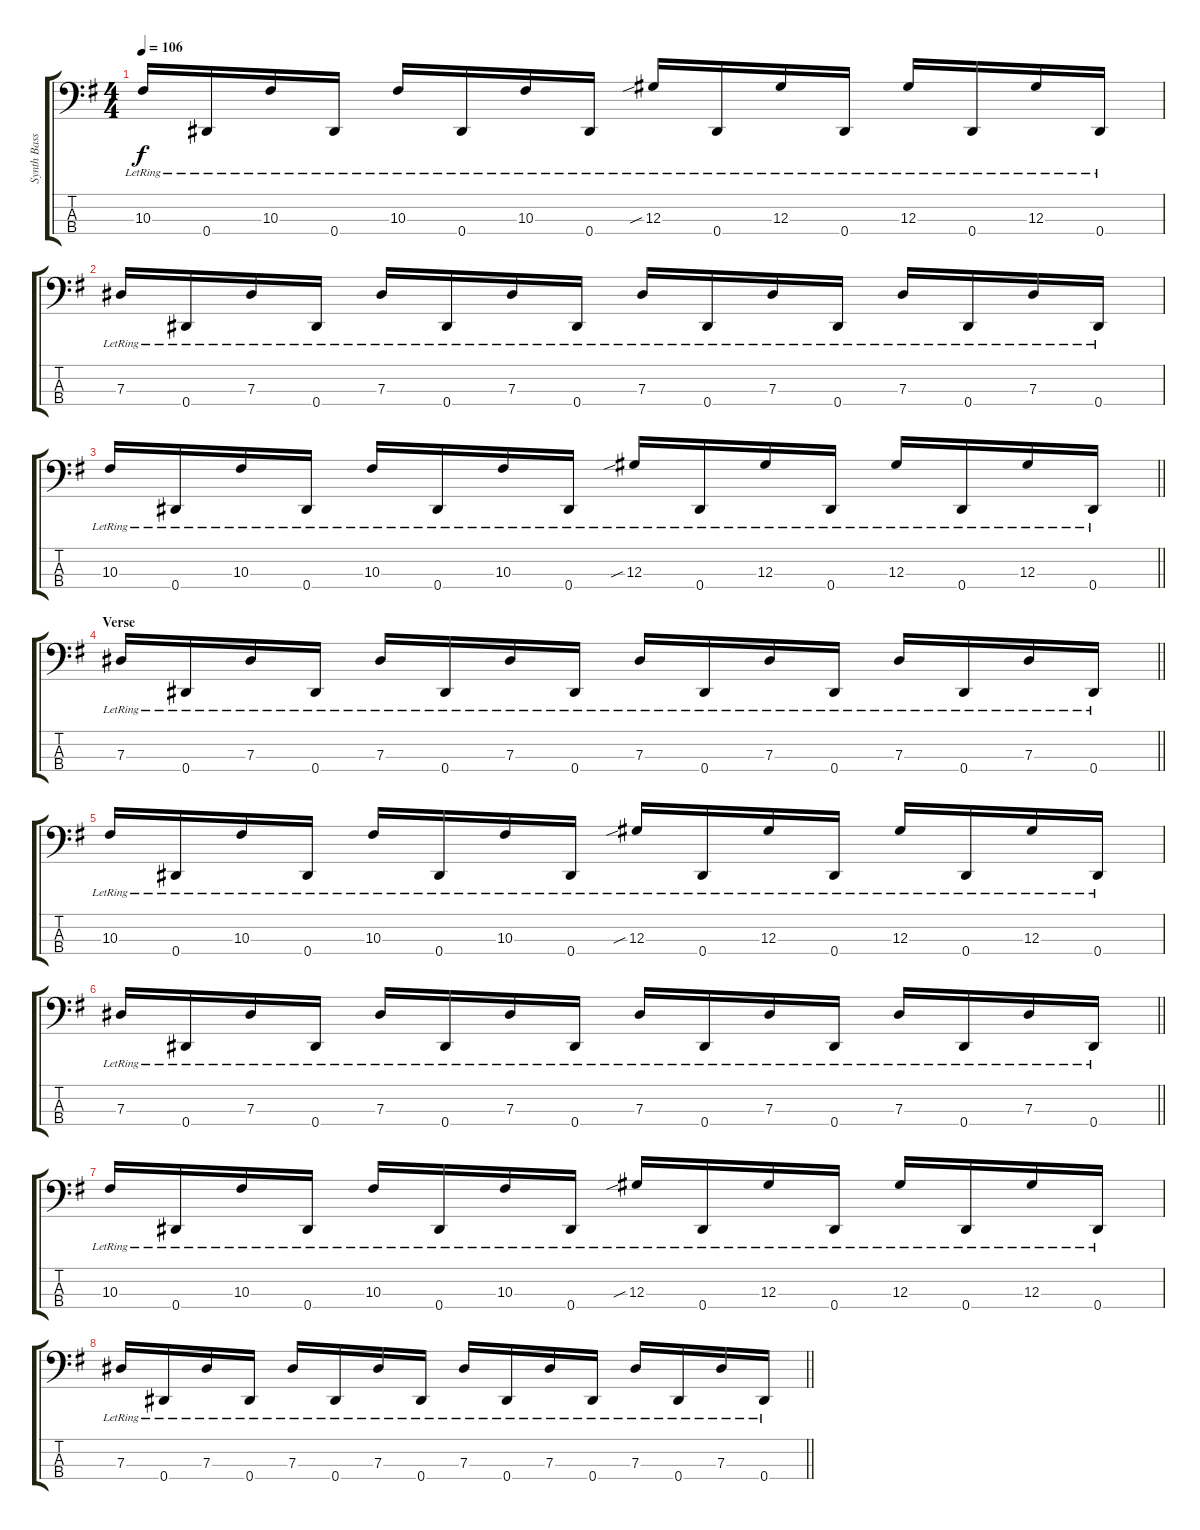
\track ("Synth Bass 2" "Synth Bass") {instrument fretlessbass}
\staff {score tabs}
\tuning (Gb2 Db2 Ab1 Eb1) {hide}
\ts (4 4)
\tempo 106
\clef f4
\ks g
10.3{lr}.16{dy f} 0.4{lr}.16 10.3{lr}.16 0.4{lr}.16 10.3{lr}.16 0.4{lr}.16 10.3{lr}.16 0.4{lr}.16 12.3{sib lr}.16 0.4{lr}.16 12.3{lr}.16 0.4{lr}.16 12.3{lr}.16 0.4{lr}.16 12.3{lr}.16 0.4{lr}.16 |
7.3{lr}.16 0.4{lr}.16 7.3{lr}.16 0.4{lr}.16 7.3{lr}.16 0.4{lr}.16 7.3{lr}.16 0.4{lr}.16 7.3{lr}.16 0.4{lr}.16 7.3{lr}.16 0.4{lr}.16 7.3{lr}.16 0.4{lr}.16 7.3{lr}.16 0.4{lr}.16 |
\barLineRight lightlight
10.3{lr}.16 0.4{lr}.16 10.3{lr}.16 0.4{lr}.16 10.3{lr}.16 0.4{lr}.16 10.3{lr}.16 0.4{lr}.16 12.3{sib lr}.16 0.4{lr}.16 12.3{lr}.16 0.4{lr}.16 12.3{lr}.16 0.4{lr}.16 12.3{lr}.16 0.4{lr}.16 |
\section ("" "Verse")
\barLineRight lightlight
7.3{lr}.16 0.4{lr}.16 7.3{lr}.16 0.4{lr}.16 7.3{lr}.16 0.4{lr}.16 7.3{lr}.16 0.4{lr}.16 7.3{lr}.16 0.4{lr}.16 7.3{lr}.16 0.4{lr}.16 7.3{lr}.16 0.4{lr}.16 7.3{lr}.16 0.4{lr}.16 |
10.3{lr}.16 0.4{lr}.16 10.3{lr}.16 0.4{lr}.16 10.3{lr}.16 0.4{lr}.16 10.3{lr}.16 0.4{lr}.16 12.3{sib lr}.16 0.4{lr}.16 12.3{lr}.16 0.4{lr}.16 12.3{lr}.16 0.4{lr}.16 12.3{lr}.16 0.4{lr}.16 |
\barLineRight lightlight
7.3{lr}.16 0.4{lr}.16 7.3{lr}.16 0.4{lr}.16 7.3{lr}.16 0.4{lr}.16 7.3{lr}.16 0.4{lr}.16 7.3{lr}.16 0.4{lr}.16 7.3{lr}.16 0.4{lr}.16 7.3{lr}.16 0.4{lr}.16 7.3{lr}.16 0.4{lr}.16 |
10.3{lr}.16 0.4{lr}.16 10.3{lr}.16 0.4{lr}.16 10.3{lr}.16 0.4{lr}.16 10.3{lr}.16 0.4{lr}.16 12.3{sib lr}.16 0.4{lr}.16 12.3{lr}.16 0.4{lr}.16 12.3{lr}.16 0.4{lr}.16 12.3{lr}.16 0.4{lr}.16 |
\barLineRight lightlight
7.3{lr}.16 0.4{lr}.16 7.3{lr}.16 0.4{lr}.16 7.3{lr}.16 0.4{lr}.16 7.3{lr}.16 0.4{lr}.16 7.3{lr}.16 0.4{lr}.16 7.3{lr}.16 0.4{lr}.16 7.3{lr}.16 0.4{lr}.16 7.3{lr}.16 0.4{lr}.16
